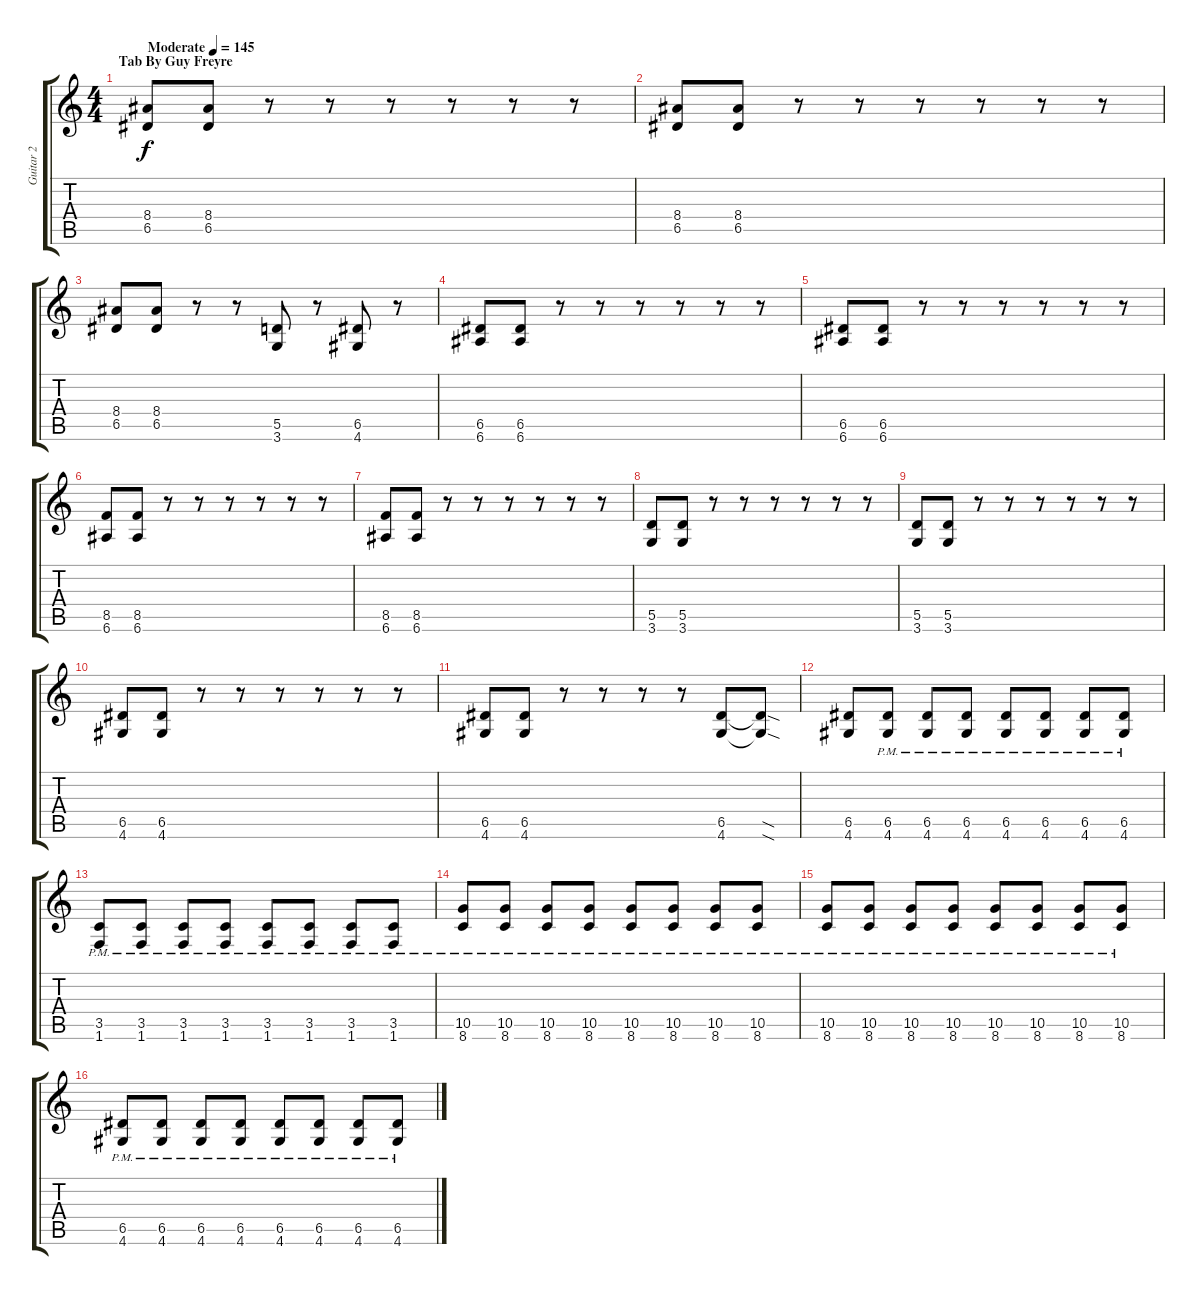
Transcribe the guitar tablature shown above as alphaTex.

\track ("Guitar 2" "Guitar 2") {instrument overdrivenguitar}
\staff {score tabs}
\tuning (E4 B3 G3 D3 A2 E2) {hide}
\ts (4 4)
\section ("" "Tab By Guy Freyre")
\tempo (145 "Moderate")
\clef g2
\ks c
(8.4 6.5).8{dy f instrument overdrivenguitar} (8.4 6.5).8 r.8 r.8 r.8 r.8 r.8 r.8 |
(8.4 6.5).8 (8.4 6.5).8 r.8 r.8 r.8 r.8 r.8 r.8 |
(8.4 6.5).8 (8.4 6.5).8 r.8 r.8 (5.5 3.6).8 r.8 (6.5 4.6).8 r.8 |
(6.5 6.6).8 (6.5 6.6).8 r.8 r.8 r.8 r.8 r.8 r.8 |
(6.5 6.6).8 (6.5 6.6).8 r.8 r.8 r.8 r.8 r.8 r.8 |
(8.5 6.6).8 (8.5 6.6).8 r.8 r.8 r.8 r.8 r.8 r.8 |
(8.5 6.6).8 (8.5 6.6).8 r.8 r.8 r.8 r.8 r.8 r.8 |
(5.5 3.6).8 (5.5 3.6).8 r.8 r.8 r.8 r.8 r.8 r.8 |
(5.5 3.6).8 (5.5 3.6).8 r.8 r.8 r.8 r.8 r.8 r.8 |
(6.5 4.6).8 (6.5 4.6).8 r.8 r.8 r.8 r.8 r.8 r.8 |
(6.5 4.6).8 (6.5 4.6).8 r.8 r.8 r.8 r.8 (6.5 4.6).8 (6.5{sod t} 4.6{sod t}).8 |
(6.5 4.6).8 (6.5{pm} 4.6{pm}).8 (6.5{pm} 4.6{pm}).8 (6.5{pm} 4.6{pm}).8 (6.5{pm} 4.6{pm}).8 (6.5{pm} 4.6{pm}).8 (6.5{pm} 4.6{pm}).8 (6.5{pm} 4.6{pm}).8 |
(3.5{pm} 1.6{pm}).8 (3.5{pm} 1.6{pm}).8 (3.5{pm} 1.6{pm}).8 (3.5{pm} 1.6{pm}).8 (3.5{pm} 1.6{pm}).8 (3.5{pm} 1.6{pm}).8 (3.5{pm} 1.6{pm}).8 (3.5{pm} 1.6{pm}).8 |
(10.5{pm} 8.6{pm}).8 (10.5{pm} 8.6{pm}).8 (10.5{pm} 8.6{pm}).8 (10.5{pm} 8.6{pm}).8 (10.5{pm} 8.6{pm}).8 (10.5{pm} 8.6{pm}).8 (10.5{pm} 8.6{pm}).8 (10.5{pm} 8.6{pm}).8 |
(10.5{pm} 8.6{pm}).8 (10.5{pm} 8.6{pm}).8 (10.5{pm} 8.6{pm}).8 (10.5{pm} 8.6{pm}).8 (10.5{pm} 8.6{pm}).8 (10.5{pm} 8.6{pm}).8 (10.5{pm} 8.6{pm}).8 (10.5{pm} 8.6{pm}).8 |
(6.5{pm} 4.6{pm}).8 (6.5{pm} 4.6{pm}).8 (6.5{pm} 4.6{pm}).8 (6.5{pm} 4.6{pm}).8 (6.5{pm} 4.6{pm}).8 (6.5{pm} 4.6{pm}).8 (6.5{pm} 4.6{pm}).8 (6.5{pm} 4.6{pm}).8
